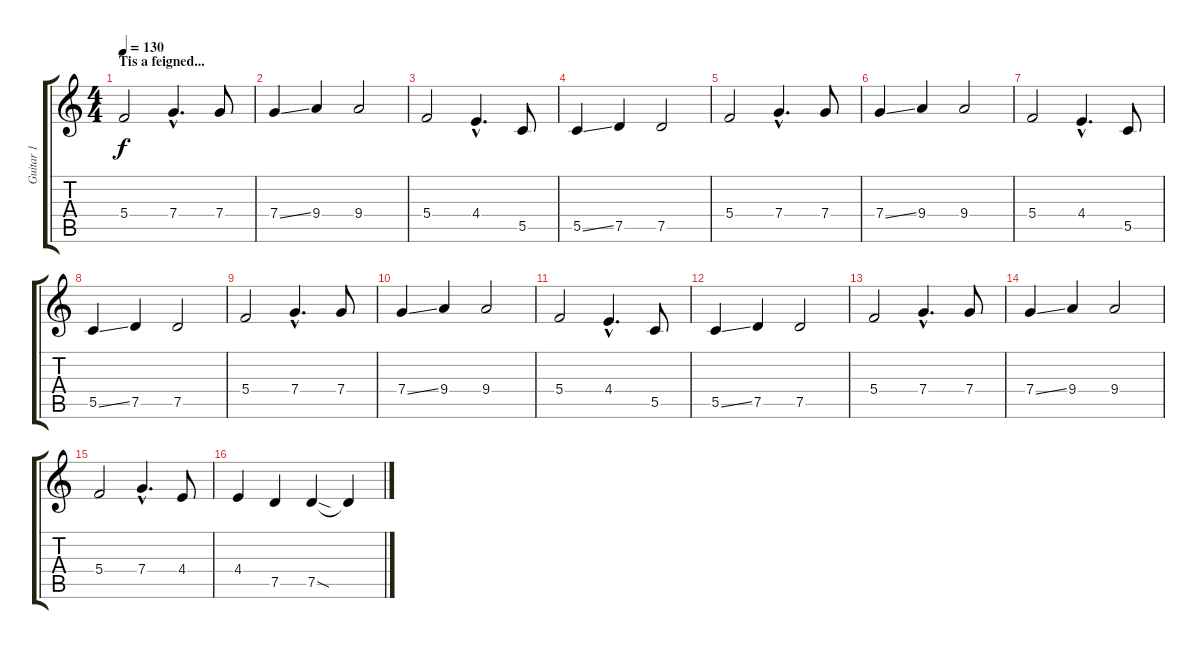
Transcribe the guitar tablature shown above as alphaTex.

\track ("Guitar 1" "Guitar 1") {instrument distortionguitar}
\staff {score tabs}
\tuning (D4 A3 F3 C3 G2 D2) {hide}
\ts (4 4)
\section ("" "Tis a feigned...")
\tempo 130
\clef g2
\ks c
5.4.2{dy f} 7.4{hac}.4{d} 7.4.8 |
7.4{ss}.4 9.4.4 9.4.2 |
5.4.2 4.4{hac}.4{d} 5.5.8 |
5.5{ss}.4 7.5.4 7.5.2 |
5.4.2 7.4{hac}.4{d} 7.4.8 |
7.4{ss}.4 9.4.4 9.4.2 |
5.4.2 4.4{hac}.4{d} 5.5.8 |
5.5{ss}.4 7.5.4 7.5.2 |
5.4.2 7.4{hac}.4{d} 7.4.8 |
7.4{ss}.4 9.4.4 9.4.2 |
5.4.2 4.4{hac}.4{d} 5.5.8 |
5.5{ss}.4 7.5.4 7.5.2 |
5.4.2 7.4{hac}.4{d} 7.4.8 |
7.4{ss}.4 9.4.4 9.4.2 |
5.4.2 7.4{hac}.4{d} 4.4.8 |
4.4.4 7.5.4 7.5{sod}.4 7.5{t}.4
